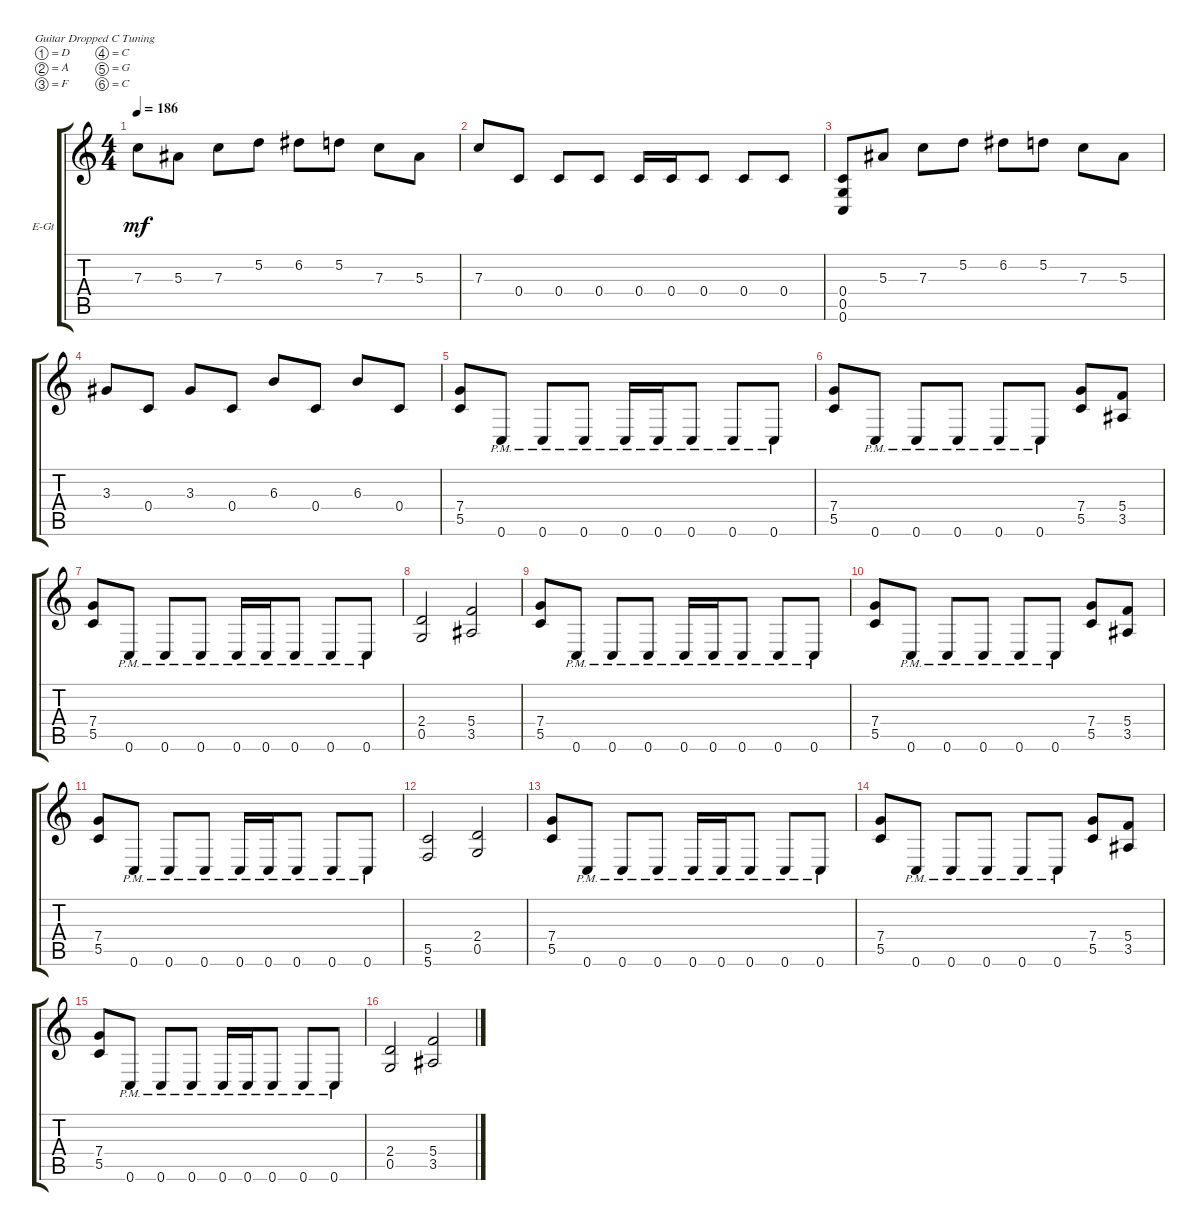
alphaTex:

\defaultSystemsLayout 4
\bracketExtendMode groupsimilarinstruments
\firstSystemTrackNameOrientation horizontal
\otherSystemsTrackNameOrientation horizontal
\track ("Electric Guitar" "E-Gt") {instrument distortionguitar}
\staff {score tabs}
\tuning (D4 A3 F3 C3 G2 C2)
\ts (4 4)
\tempo 186
\clef g2
\ks c
7.3.8{dy mf} 5.3.8 7.3.8 5.2.8 6.2.8 5.2.8 7.3.8 5.3.8 |
7.3.8 0.4.8 0.4.8 0.4.8 0.4.16 0.4.16 0.4.8 0.4.8 0.4.8 |
(0.5 0.6 0.4).8 5.3.8 7.3.8 5.2.8 6.2.8 5.2.8 7.3.8 5.3.8 |
3.3.8 0.4.8 3.3.8 0.4.8 6.3.8 0.4.8 6.3.8 0.4.8 |
(7.4 5.5).8 0.6{pm}.8 0.6{pm}.8 0.6{pm}.8 0.6{pm}.16 0.6{pm}.16 0.6{pm}.8 0.6{pm}.8 0.6{pm}.8 |
(7.4 5.5).8 0.6{pm}.8 0.6{pm}.8 0.6{pm}.8 0.6{pm}.8 0.6{pm}.8 (5.5 7.4).8 (3.5 5.4).8 |
(7.4 5.5).8 0.6{pm}.8 0.6{pm}.8 0.6{pm}.8 0.6{pm}.16 0.6{pm}.16 0.6{pm}.8 0.6{pm}.8 0.6{pm}.8 |
(0.5 2.4).2 (3.5 5.4).2 |
(7.4 5.5).8 0.6{pm}.8 0.6{pm}.8 0.6{pm}.8 0.6{pm}.16 0.6{pm}.16 0.6{pm}.8 0.6{pm}.8 0.6{pm}.8 |
(7.4 5.5).8 0.6{pm}.8 0.6{pm}.8 0.6{pm}.8 0.6{pm}.8 0.6{pm}.8 (5.5 7.4).8 (3.5 5.4).8 |
(7.4 5.5).8 0.6{pm}.8 0.6{pm}.8 0.6{pm}.8 0.6{pm}.16 0.6{pm}.16 0.6{pm}.8 0.6{pm}.8 0.6{pm}.8 |
(5.6 5.5).2 (0.5 2.4).2 |
(7.4 5.5).8 0.6{pm}.8 0.6{pm}.8 0.6{pm}.8 0.6{pm}.16 0.6{pm}.16 0.6{pm}.8 0.6{pm}.8 0.6{pm}.8 |
(7.4 5.5).8 0.6{pm}.8 0.6{pm}.8 0.6{pm}.8 0.6{pm}.8 0.6{pm}.8 (5.5 7.4).8 (3.5 5.4).8 |
(7.4 5.5).8 0.6{pm}.8 0.6{pm}.8 0.6{pm}.8 0.6{pm}.16 0.6{pm}.16 0.6{pm}.8 0.6{pm}.8 0.6{pm}.8 |
(0.5 2.4).2 (3.5 5.4).2
